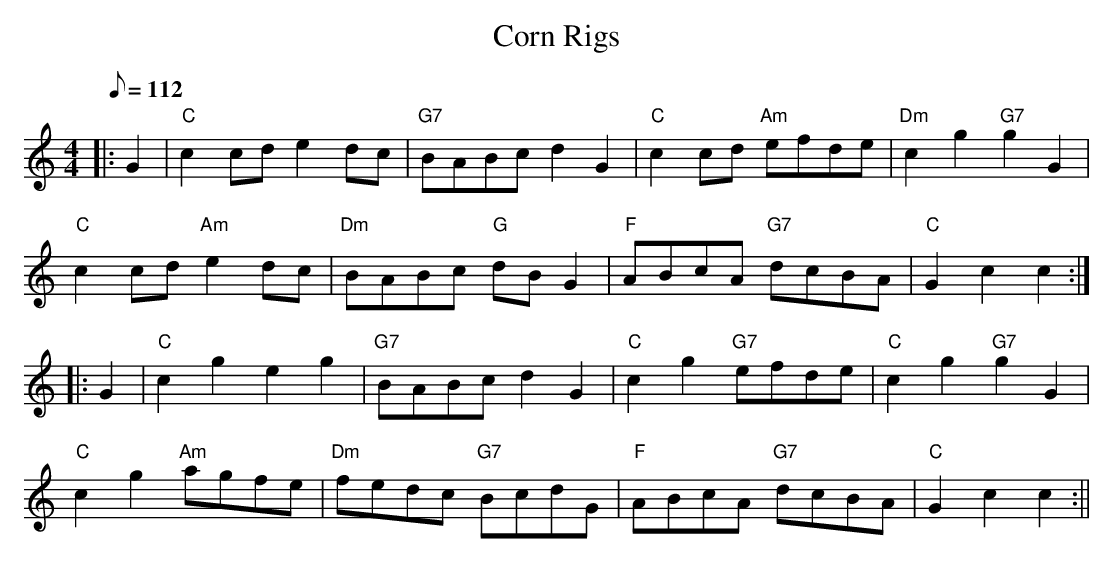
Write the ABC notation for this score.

X:1
T:Corn Rigs
M:4/4
L:1/8
Q:112
K:C
||: G2  | "C" c2cd      e2dc | "G7" BABc      d2G2 | "C" c2cd "Am" efde|"Dm" c2g2 "G7" g2G2 |!
"C" c2cd "Am" e2dc | "Dm" BABc "G"  dBG2 | "F" ABcA "G7" dcBA | "C" G2c2c2  :|!
|: G2 |"C" c2g2      e2g2 | "G7" BABc      d2G2 | "C" c2g2 "G7" efde | "C" c2g2 "G7" g2G2 |!
"C" c2g2 "Am" agfe | "Dm" fedc "G7" BcdG | "F" ABcA "G7" dcBA | "C" G2c2c2 :||
